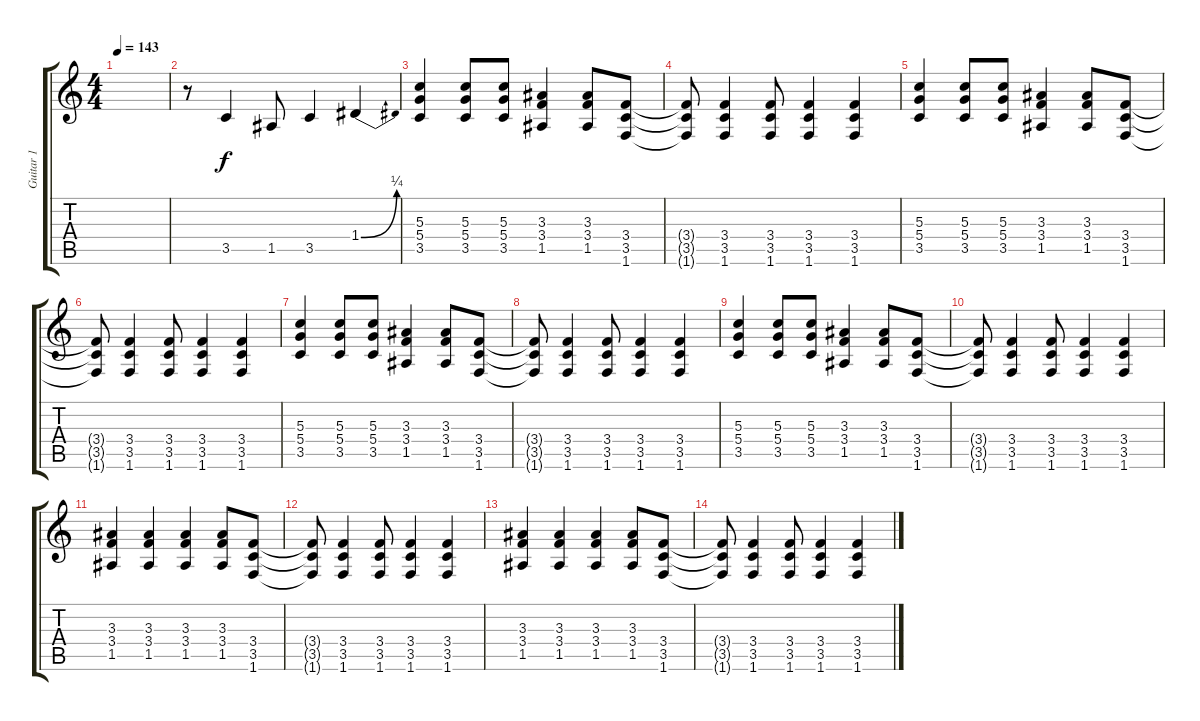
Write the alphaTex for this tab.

\track ("Guitar 1" "Guitar 1") {instrument distortionguitar}
\staff {score tabs}
\tuning (E4 B3 G3 D3 A2 E2) {hide}
\ts (4 4)
\tempo 143
\clef g2
\ks c
|
r.8 3.5.4 1.5.8 3.5.4 1.4{be (bend 0 0 60 1)}.4 |
(5.3 5.4 3.5).4 (5.3 5.4 3.5).8 (5.3 5.4 3.5).8 (3.3 3.4 1.5).4 (3.3 3.4 1.5).8 (3.4 3.5 1.6).8 |
(3.4{t} 3.5{t} 1.6{t}).8 (3.4 3.5 1.6).4 (3.4 3.5 1.6).8 (3.4 3.5 1.6).4 (3.4 3.5 1.6).4 |
(5.3 5.4 3.5).4 (5.3 5.4 3.5).8 (5.3 5.4 3.5).8 (3.3 3.4 1.5).4 (3.3 3.4 1.5).8 (3.4 3.5 1.6).8 |
(3.4{t} 3.5{t} 1.6{t}).8 (3.4 3.5 1.6).4 (3.4 3.5 1.6).8 (3.4 3.5 1.6).4 (3.4 3.5 1.6).4 |
(5.3 5.4 3.5).4 (5.3 5.4 3.5).8 (5.3 5.4 3.5).8 (3.3 3.4 1.5).4 (3.3 3.4 1.5).8 (3.4 3.5 1.6).8 |
(3.4{t} 3.5{t} 1.6{t}).8 (3.4 3.5 1.6).4 (3.4 3.5 1.6).8 (3.4 3.5 1.6).4 (3.4 3.5 1.6).4 |
(5.3 5.4 3.5).4 (5.3 5.4 3.5).8 (5.3 5.4 3.5).8 (3.3 3.4 1.5).4 (3.3 3.4 1.5).8 (3.4 3.5 1.6).8 |
(3.4{t} 3.5{t} 1.6{t}).8 (3.4 3.5 1.6).4 (3.4 3.5 1.6).8 (3.4 3.5 1.6).4 (3.4 3.5 1.6).4 |
(3.3 3.4 1.5).4 (3.3 3.4 1.5).4 (3.3 3.4 1.5).4 (3.3 3.4 1.5).8 (3.4 3.5 1.6).8 |
(3.4{t} 3.5{t} 1.6{t}).8 (3.4 3.5 1.6).4 (3.4 3.5 1.6).8 (3.4 3.5 1.6).4 (3.4 3.5 1.6).4 |
(3.3 3.4 1.5).4 (3.3 3.4 1.5).4 (3.3 3.4 1.5).4 (3.3 3.4 1.5).8 (3.4 3.5 1.6).8 |
(3.4{t} 3.5{t} 1.6{t}).8 (3.4 3.5 1.6).4 (3.4 3.5 1.6).8 (3.4 3.5 1.6).4 (3.4 3.5 1.6).4
